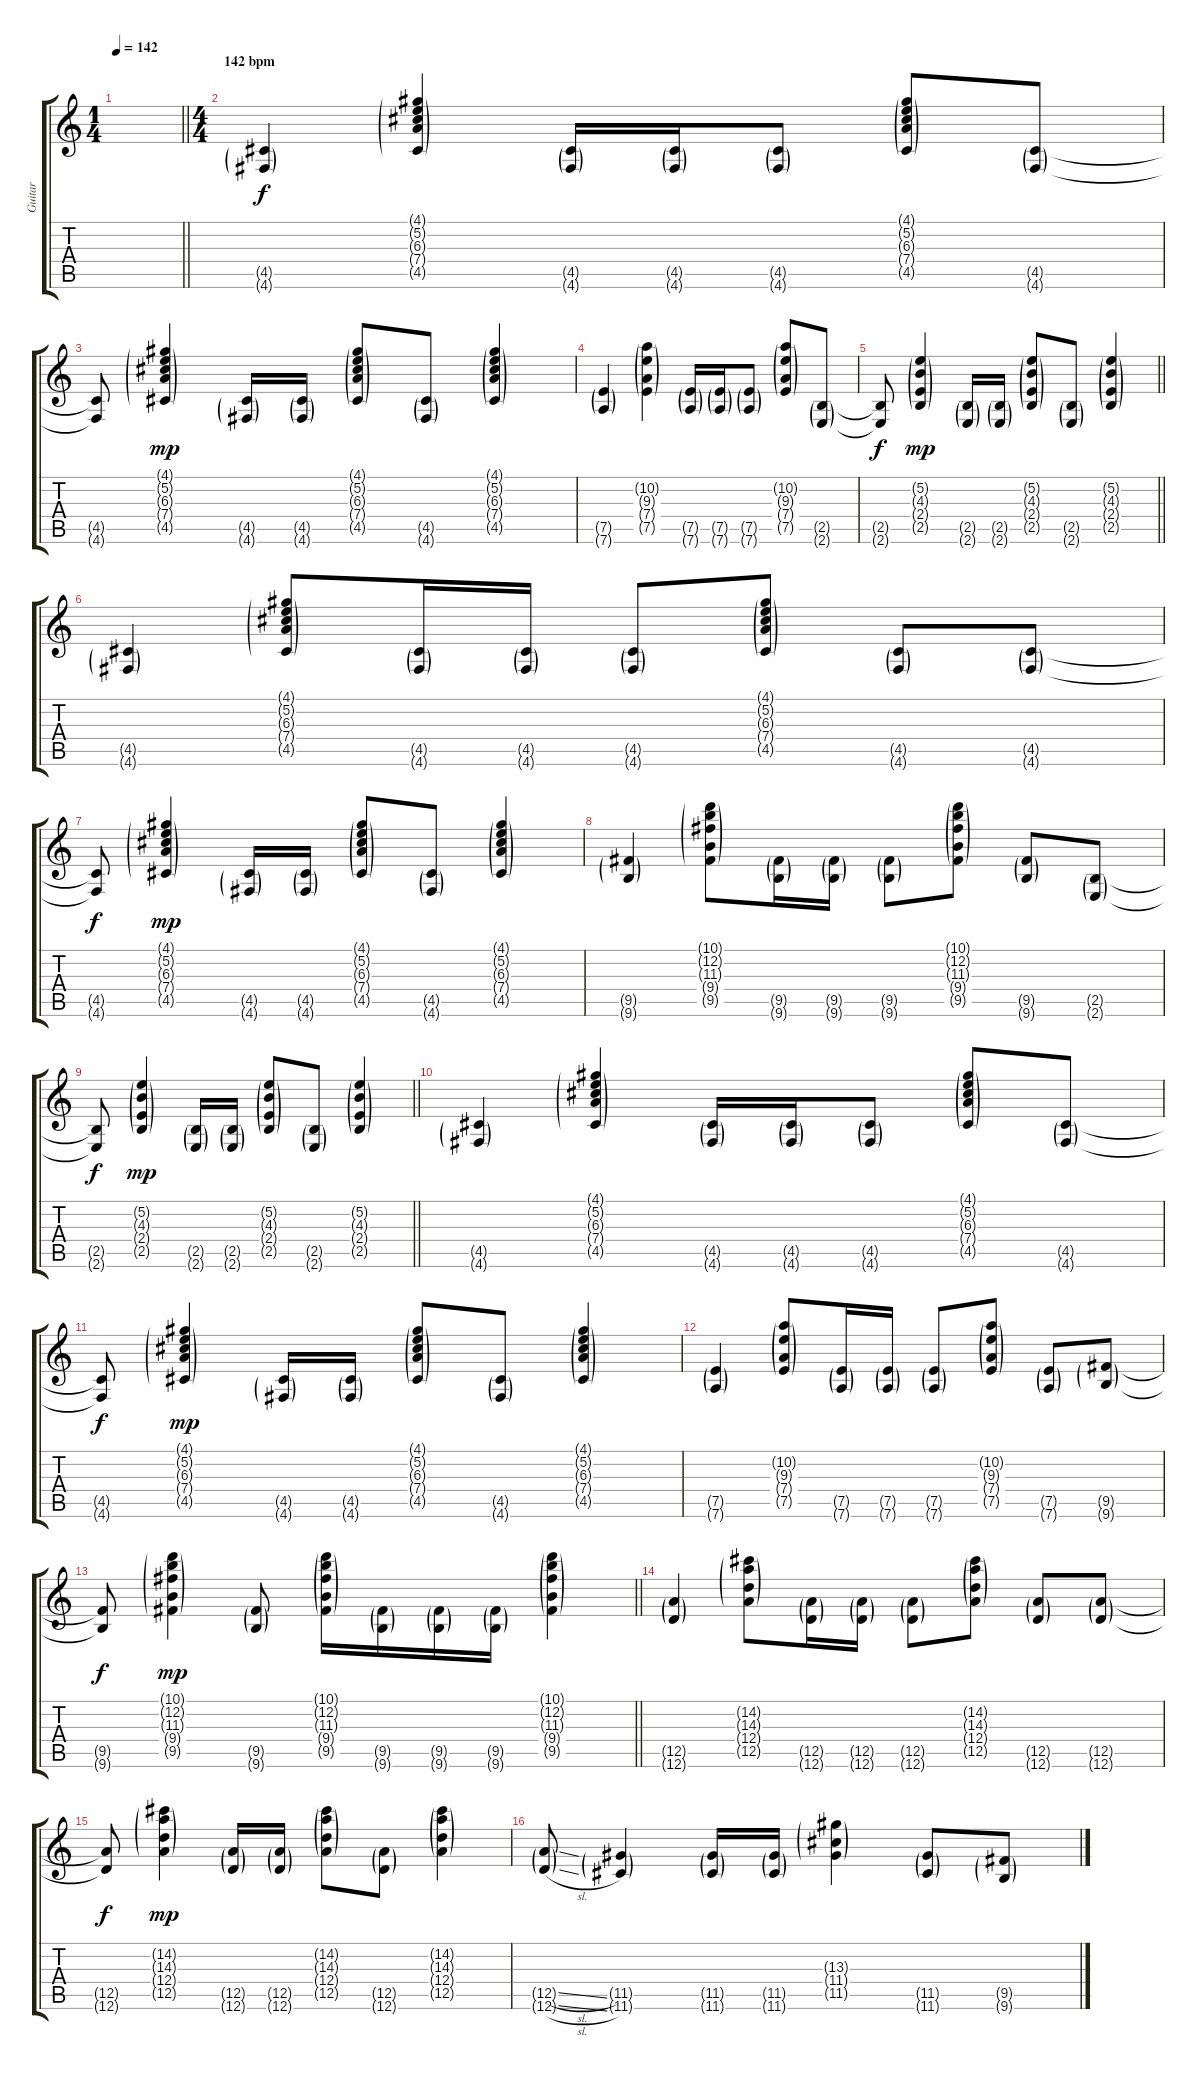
\track ("Guitar" "Guitar") {instrument distortionguitar}
\staff {score tabs}
\tuning (E4 B3 G3 D3 A2 D2) {hide}
\ts (1 4)
\tempo 142
\clef g2
\barLineRight lightlight
\ks c
|
\ts (4 4)
\section ("" "142 bpm")
(4.5{g} 4.6{g}).4{instrument overdrivenguitar} (4.1{g} 5.2{g} 6.3{g} 7.4{g} 4.5{g}).4 (4.5{g} 4.6{g}).16 (4.5{g} 4.6{g}).16 (4.5{g} 4.6{g}).8 (4.1{g} 5.2{g} 6.3{g} 7.4{g} 4.5{g}).8 (4.5{g} 4.6{g}).8 |
(4.5{t} 4.6{t}).8{dy f} (4.1{g} 5.2{g} 6.3{g} 7.4{g} 4.5{g}).4{dy mp} (4.5{g} 4.6{g}).16 (4.5{g} 4.6{g}).16 (4.1{g} 5.2{g} 6.3{g} 7.4{g} 4.5{g}).8 (4.5{g} 4.6{g}).8 (4.1{g} 5.2{g} 6.3{g} 7.4{g} 4.5{g}).4 |
(7.5{g} 7.6{g}).4 (10.2{g} 9.3{g} 7.4{g} 7.5{g}).4 (7.5{g} 7.6{g}).16 (7.5{g} 7.6{g}).16 (7.5{g} 7.6{g}).8 (10.2{g} 9.3{g} 7.4{g} 7.5{g}).8 (2.5{g} 2.6{g}).8 |
\barLineRight lightlight
(2.5{t} 2.6{t}).8{dy f} (5.2{g} 4.3{g} 2.4{g} 2.5{g}).4{dy mp} (2.5{g} 2.6{g}).16 (2.5{g} 2.6{g}).16 (5.2{g} 4.3{g} 2.4{g} 2.5{g}).8 (2.5{g} 2.6{g}).8 (5.2{g} 4.3{g} 2.4{g} 2.5{g}).4 |
(4.5{g} 4.6{g}).4 (4.1{g} 5.2{g} 6.3{g} 7.4{g} 4.5{g}).8 (4.5{g} 4.6{g}).16 (4.5{g} 4.6{g}).16 (4.5{g} 4.6{g}).8 (4.1{g} 5.2{g} 6.3{g} 7.4{g} 4.5{g}).8 (4.5{g} 4.6{g}).8 (4.5{g} 4.6{g}).8 |
(4.5{t} 4.6{t}).8{dy f} (4.1{g} 5.2{g} 6.3{g} 7.4{g} 4.5{g}).4{dy mp} (4.5{g} 4.6{g}).16 (4.5{g} 4.6{g}).16 (4.1{g} 5.2{g} 6.3{g} 7.4{g} 4.5{g}).8 (4.5{g} 4.6{g}).8 (4.1{g} 5.2{g} 6.3{g} 7.4{g} 4.5{g}).4 |
(9.5{g} 9.6{g}).4 (10.1{g} 12.2{g} 11.3{g} 9.4{g} 9.5{g}).8 (9.5{g} 9.6{g}).16 (9.5{g} 9.6{g}).16 (9.5{g} 9.6{g}).8 (10.1{g} 12.2{g} 11.3{g} 9.4{g} 9.5{g}).8 (9.5{g} 9.6{g}).8 (2.5{g} 2.6{g}).8 |
\barLineRight lightlight
(2.5{t} 2.6{t}).8{dy f} (5.2{g} 4.3{g} 2.4{g} 2.5{g}).4{dy mp} (2.5{g} 2.6{g}).16 (2.5{g} 2.6{g}).16 (5.2{g} 4.3{g} 2.4{g} 2.5{g}).8 (2.5{g} 2.6{g}).8 (5.2{g} 4.3{g} 2.4{g} 2.5{g}).4 |
(4.5{g} 4.6{g}).4 (4.1{g} 5.2{g} 6.3{g} 7.4{g} 4.5{g}).4 (4.5{g} 4.6{g}).16 (4.5{g} 4.6{g}).16 (4.5{g} 4.6{g}).8 (4.1{g} 5.2{g} 6.3{g} 7.4{g} 4.5{g}).8 (4.5{g} 4.6{g}).8 |
(4.5{t} 4.6{t}).8{dy f} (4.1{g} 5.2{g} 6.3{g} 7.4{g} 4.5{g}).4{dy mp} (4.5{g} 4.6{g}).16 (4.5{g} 4.6{g}).16 (4.1{g} 5.2{g} 6.3{g} 7.4{g} 4.5{g}).8 (4.5{g} 4.6{g}).8 (4.1{g} 5.2{g} 6.3{g} 7.4{g} 4.5{g}).4 |
(7.5{g} 7.6{g}).4 (10.2{g} 9.3{g} 7.4{g} 7.5{g}).8 (7.5{g} 7.6{g}).16 (7.5{g} 7.6{g}).16 (7.5{g} 7.6{g}).8 (10.2{g} 9.3{g} 7.4{g} 7.5{g}).8 (7.5{g} 7.6{g}).8 (9.5{g} 9.6{g}).8 |
\barLineRight lightlight
(9.5{t} 9.6{t}).8{dy f} (10.1{g} 12.2{g} 11.3{g} 9.4{g} 9.5{g}).4{dy mp} (9.5{g} 9.6{g}).8 (10.1{g} 12.2{g} 11.3{g} 9.4{g} 9.5{g}).16 (9.5{g} 9.6{g}).16 (9.5{g} 9.6{g}).16 (9.5{g} 9.6{g}).16 (10.1{g} 12.2{g} 11.3{g} 9.4{g} 9.5{g}).4 |
(12.5{g} 12.6{g}).4 (14.2{g} 14.3{g} 12.4{g} 12.5{g}).8 (12.5{g} 12.6{g}).16 (12.5{g} 12.6{g}).16 (12.5{g} 12.6{g}).8 (14.2{g} 14.3{g} 12.4{g} 12.5{g}).8 (12.5{g} 12.6{g}).8 (12.5{g} 12.6{g}).8 |
(12.5{t} 12.6{t}).8{dy f} (14.2{g} 14.3{g} 12.4{g} 12.5{g}).4{dy mp} (12.5{g} 12.6{g}).16 (12.5{g} 12.6{g}).16 (14.2{g} 14.3{g} 12.4{g} 12.5{g}).8 (12.5{g} 12.6{g}).8 (14.2{g} 14.3{g} 12.4{g} 12.5{g}).4 |
(12.5{sl g} 12.6{sl g}).8 (11.5{g} 11.6{g}).4 (11.5{g} 11.6{g}).16 (11.5{g} 11.6{g}).16 (13.3{g} 11.4{g} 11.5{g}).4 (11.5{g} 11.6{g}).8 (9.5{g} 9.6{g}).8
